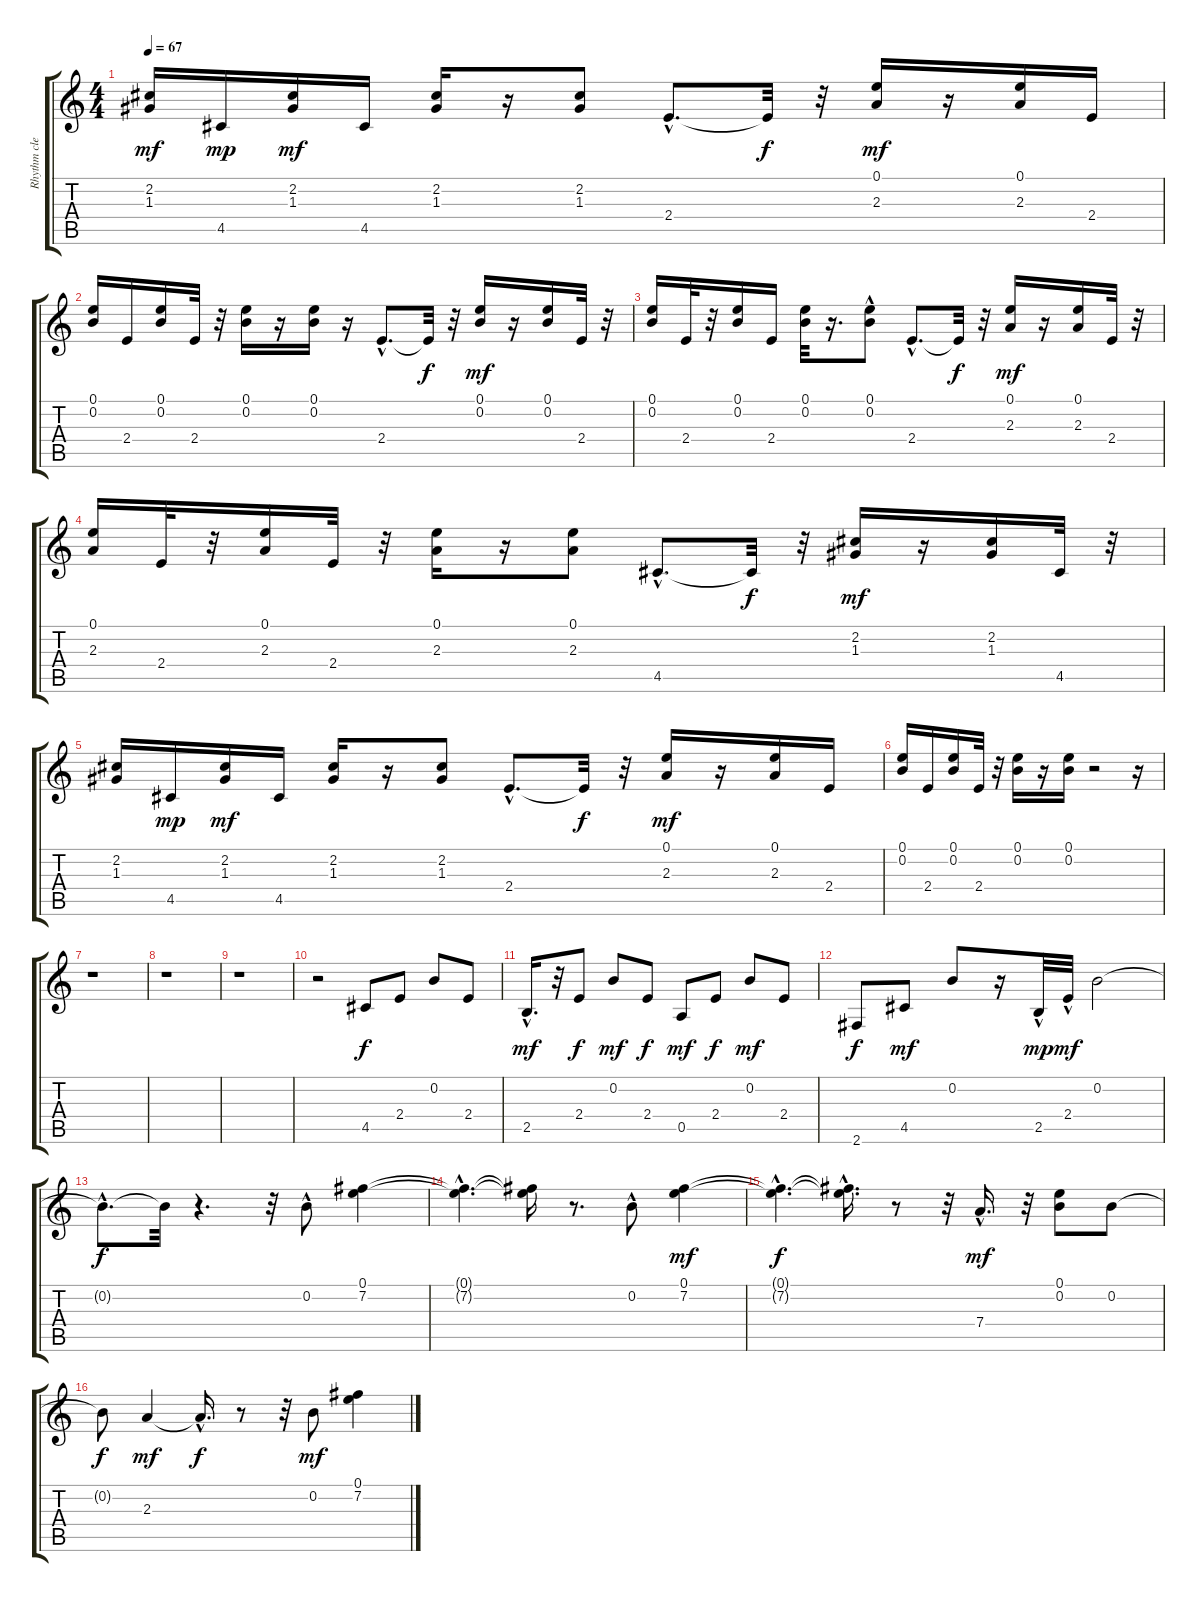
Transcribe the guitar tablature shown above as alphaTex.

\track ("Rhythm clean" "Rhythm cle") {instrument acousticguitarsteel}
\staff {score tabs}
\tuning (E4 B3 G3 D3 A2 E2) {hide}
\ts (4 4)
\tempo 67
\clef g2
\ks c
(2.2 1.3).16{dy mf} 4.5.16{dy mp} (2.2 1.3).16{dy mf} 4.5.16 (2.2 1.3).16 r.16 (2.2 1.3).8 2.4{hac}.8{d} 2.4{t}.32{dy f} r.32 (0.1 2.3).16{dy mf} r.16 (0.1 2.3).16 2.4.16 |
(0.1 0.2).16 2.4.16 (0.1 0.2).16 2.4.32 r.32 (0.1 0.2).16 r.16 (0.1 0.2).16 r.16 2.4{hac}.8{d} 2.4{t}.32{dy f} r.32 (0.1 0.2).16{dy mf} r.16 (0.1 0.2).16 2.4.32 r.32 |
(0.1 0.2).16 2.4.32 r.32 (0.1 0.2).16 2.4.16 (0.1 0.2).32 r.16{d} (0.1{hac} 0.2).8 2.4{hac}.8{d} 2.4{t}.32{dy f} r.32 (0.1 2.3).16{dy mf} r.16 (0.1 2.3).16 2.4.32 r.32 |
(0.1 2.3).16 2.4.32 r.32 (0.1 2.3).16 2.4.32 r.32 (0.1 2.3).16 r.16 (0.1 2.3).8 4.5{hac}.8{d} 4.5{t}.32{dy f} r.32 (2.2 1.3).16{dy mf} r.16 (2.2 1.3).16 4.5.32 r.32 |
(2.2 1.3).16 4.5.16{dy mp} (2.2 1.3).16{dy mf} 4.5.16 (2.2 1.3).16 r.16 (2.2 1.3).8 2.4{hac}.8{d} 2.4{t}.32{dy f} r.32 (0.1 2.3).16{dy mf} r.16 (0.1 2.3).16 2.4.16 |
(0.1 0.2).16 2.4.16 (0.1 0.2).16 2.4.32 r.32 (0.1 0.2).16 r.16 (0.1 0.2).16 r.2 r.16 |
r.1 |
r.1 |
r.1 |
r.2 4.5.8{dy f} 2.4.8 0.2.8 2.4.8 |
2.5{hac}.16{d dy mf} r.32 2.4.8{dy f} 0.2.8{dy mf} 2.4.8{dy f} 0.5.8{dy mf} 2.4.8{dy f} 0.2.8{dy mf} 2.4.8 |
2.6.8{dy f} 4.5.8{dy mf} 0.2.8 r.16 2.5{hac}.32{dy mp} 2.4{hac}.32{dy mf} 0.2.2 |
0.2{hac t}.8{d dy f} 0.2{t}.32 r.4{d} r.32 0.2{hac}.8 (0.1 7.2).4 |
(0.1{hac t} 7.2{hac t}).4{d} (0.1{t} 7.2{t}).16 r.8{d} 0.2{hac}.8 (0.1 7.2).4{dy mf} |
(0.1{hac t} 7.2{hac t}).4{d dy f} (0.1{hac t} 7.2{t}).16{d} r.8 r.32 7.4{hac}.16{d dy mf} r.32 (0.1 0.2).8 0.2.8 |
0.2{t}.8{dy f} 2.3.4{dy mf} 2.3{hac t}.16{d dy f} r.8 r.32 0.2.8{dy mf} (0.1 7.2).4
